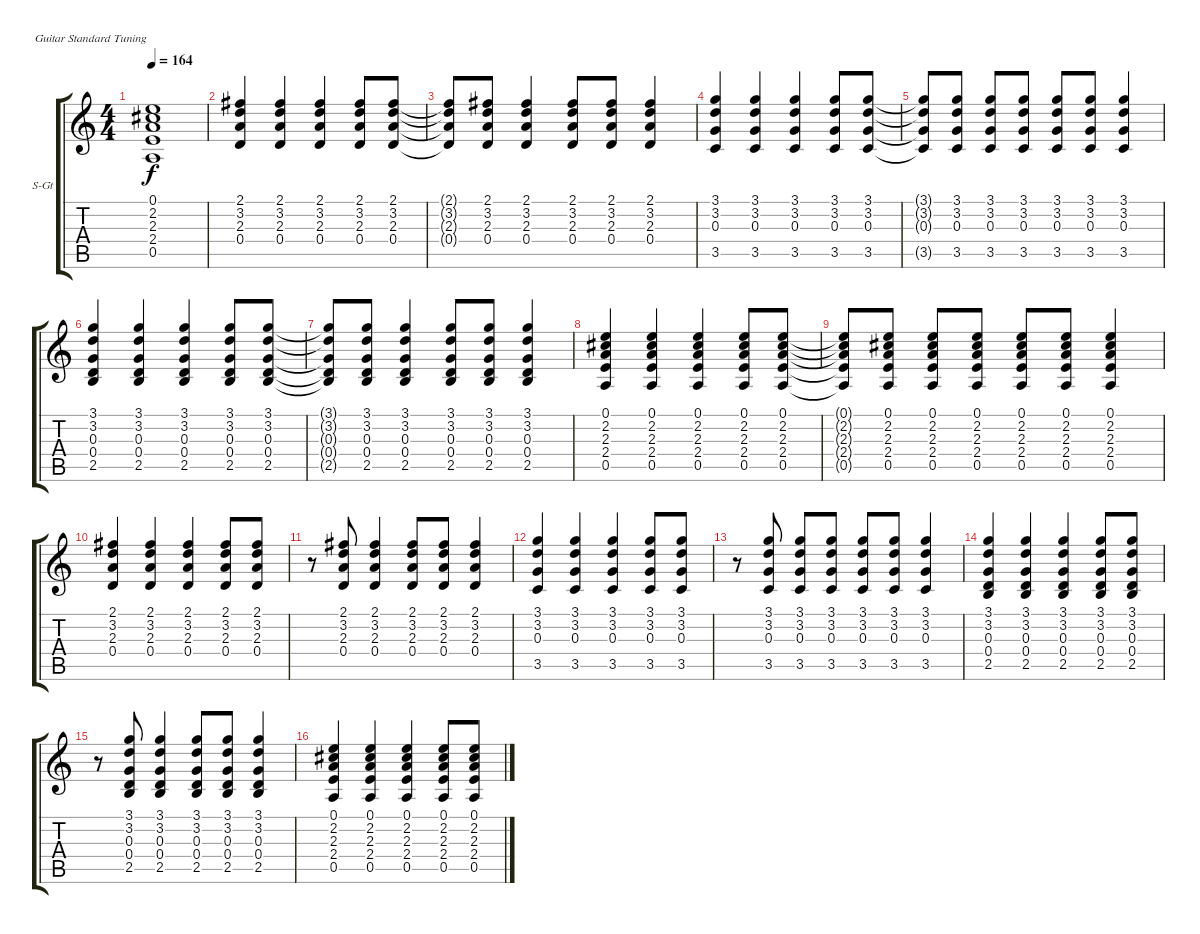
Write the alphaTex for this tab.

\bracketExtendMode groupsimilarinstruments
\firstSystemTrackNameOrientation horizontal
\otherSystemsTrackNameOrientation horizontal
\track ("Guitar 3rt 2" "S-Gt") {instrument acousticgrandpiano}
\staff {score tabs}
\tuning (E4 B3 G3 D3 A2 E2)
\displaytranspose 12
\ts (4 4)
\tempo 164
\clef g2
\ks c
(0.1 2.2 2.3 2.4 0.5).1{dy f} |
(2.1 3.2 2.3 0.4).4 (2.1 3.2 2.3 0.4).4 (2.1 3.2 2.3 0.4).4 (2.1 3.2 2.3 0.4).8 (2.1 3.2 2.3 0.4).8 |
(2.1{t} 3.2{t} 2.3{t} 0.4{t}).8 (2.1 3.2 2.3 0.4).8 (2.1 3.2 2.3 0.4).4 (2.1 3.2 2.3 0.4).8 (2.1 3.2 2.3 0.4).8 (2.1 3.2 2.3 0.4).4 |
(3.1 3.2 0.3 3.5).4 (3.1 3.2 0.3 3.5).4 (3.1 3.2 0.3 3.5).4 (3.1 3.2 0.3 3.5).8 (3.1 3.2 0.3 3.5).8 |
(3.1{t} 3.2{t} 0.3{t} 3.5{t}).8 (3.1 3.2 0.3 3.5).8 (3.1 3.2 0.3 3.5).8 (3.1 3.2 0.3 3.5).8 (3.1 3.2 0.3 3.5).8 (3.1 3.2 0.3 3.5).8 (3.1 3.2 0.3 3.5).4 |
(3.1 3.2 0.3 0.4 2.5).4 (3.1 3.2 0.3 0.4 2.5).4 (3.1 3.2 0.3 0.4 2.5).4 (3.1 3.2 0.3 0.4 2.5).8 (3.1 3.2 0.3 0.4 2.5).8 |
(3.1{t} 3.2{t} 0.3{t} 0.4{t} 2.5{t}).8 (3.1 3.2 0.3 0.4 2.5).8 (3.1 3.2 0.3 0.4 2.5).4 (3.1 3.2 0.3 0.4 2.5).8 (3.1 3.2 0.3 0.4 2.5).8 (3.1 3.2 0.3 0.4 2.5).4 |
(0.1 2.2 2.3 2.4 0.5).4 (0.1 2.2 2.3 2.4 0.5).4 (0.1 2.2 2.3 2.4 0.5).4 (0.1 2.2 2.3 2.4 0.5).8 (0.1 2.2 2.3 2.4 0.5).8 |
(0.1{t} 2.2{t} 2.3{t} 2.4{t} 0.5{t}).8 (0.1 2.2 2.3 2.4 0.5).8 (0.1 2.2 2.3 2.4 0.5).8 (0.1 2.2 2.3 2.4 0.5).8 (0.1 2.2 2.3 2.4 0.5).8 (0.1 2.2 2.3 2.4 0.5).8 (0.1 2.2 2.3 2.4 0.5).4 |
(2.1 3.2 2.3 0.4).4 (2.1 3.2 2.3 0.4).4 (2.1 3.2 2.3 0.4).4 (2.1 3.2 2.3 0.4).8 (2.1 3.2 2.3 0.4).8 |
r.8 (2.1 3.2 2.3 0.4).8 (2.1 3.2 2.3 0.4).4 (2.1 3.2 2.3 0.4).8 (2.1 3.2 2.3 0.4).8 (2.1 3.2 2.3 0.4).4 |
(3.1 3.2 0.3 3.5).4 (3.1 3.2 0.3 3.5).4 (3.1 3.2 0.3 3.5).4 (3.1 3.2 0.3 3.5).8 (3.1 3.2 0.3 3.5).8 |
r.8 (3.1 3.2 0.3 3.5).8 (3.1 3.2 0.3 3.5).8 (3.1 3.2 0.3 3.5).8 (3.1 3.2 0.3 3.5).8 (3.1 3.2 0.3 3.5).8 (3.1 3.2 0.3 3.5).4 |
(3.1 3.2 0.3 0.4 2.5).4 (3.1 3.2 0.3 0.4 2.5).4 (3.1 3.2 0.3 0.4 2.5).4 (3.1 3.2 0.3 0.4 2.5).8 (3.1 3.2 0.3 0.4 2.5).8 |
r.8 (3.1 3.2 0.3 0.4 2.5).8 (3.1 3.2 0.3 0.4 2.5).4 (3.1 3.2 0.3 0.4 2.5).8 (3.1 3.2 0.3 0.4 2.5).8 (3.1 3.2 0.3 0.4 2.5).4 |
(0.1 2.2 2.3 2.4 0.5).4 (0.1 2.2 2.3 2.4 0.5).4 (0.1 2.2 2.3 2.4 0.5).4 (0.1 2.2 2.3 2.4 0.5).8 (0.1 2.2 2.3 2.4 0.5).8
